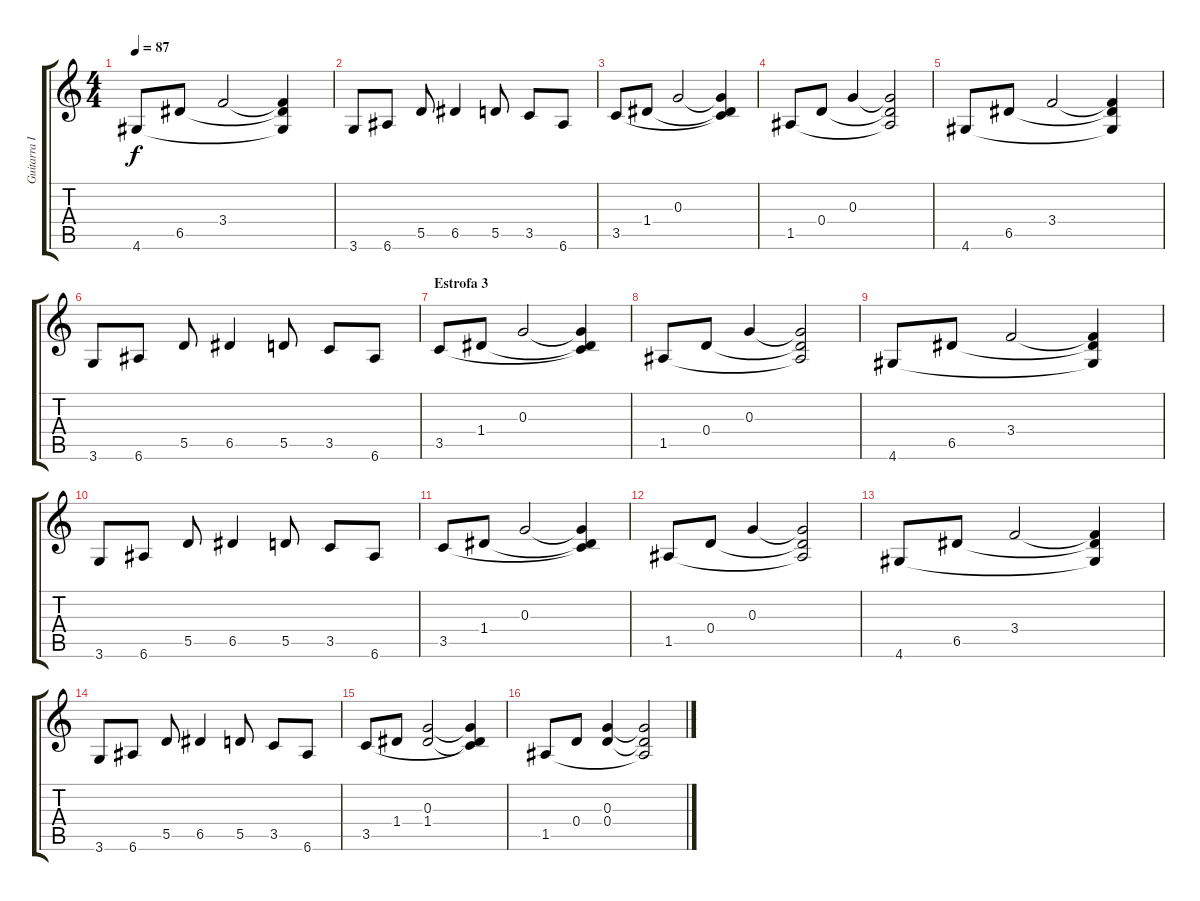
\track ("Guitarra II" "Guitarra I") {instrument electricguitarclean}
\staff {score tabs}
\tuning (E4 B3 G3 D3 A2 E2) {hide}
\ts (4 4)
\tempo 87
\clef g2
\ks c
4.6.8{dy f} 6.5.8 3.4.2 (3.4{t} 6.5{t} 4.6{t}).4 |
3.6.8 6.6.8 5.5.8 6.5.4 5.5.8 3.5.8 6.6.8 |
3.5.8 1.4.8 0.3.2 (0.3{t} 1.4{t} 3.5{t}).4 |
1.5.8 0.4.8 0.3.4 (0.3{t} 0.4{t} 1.5{t}).2 |
4.6.8 6.5.8 3.4.2 (3.4{t} 6.5{t} 4.6{t}).4 |
3.6.8 6.6.8 5.5.8 6.5.4 5.5.8 3.5.8 6.6.8 |
\section ("" "Estrofa 3")
3.5.8 1.4.8 0.3.2 (0.3{t} 1.4{t} 3.5{t}).4 |
1.5.8 0.4.8 0.3.4 (0.3{t} 0.4{t} 1.5{t}).2 |
4.6.8 6.5.8 3.4.2 (3.4{t} 6.5{t} 4.6{t}).4 |
3.6.8 6.6.8 5.5.8 6.5.4 5.5.8 3.5.8 6.6.8 |
3.5.8 1.4.8 0.3.2 (0.3{t} 1.4{t} 3.5{t}).4 |
1.5.8 0.4.8 0.3.4 (0.3{t} 0.4{t} 1.5{t}).2 |
4.6.8 6.5.8 3.4.2 (3.4{t} 6.5{t} 4.6{t}).4 |
3.6.8 6.6.8 5.5.8 6.5.4 5.5.8 3.5.8 6.6.8 |
3.5.8{volume 14} 1.4.8 (0.3 1.4).2 (0.3{t} 1.4{t} 3.5{t}).4 |
1.5.8 0.4.8 (0.3 0.4).4 (0.3{t} 0.4{t} 1.5{t}).2
